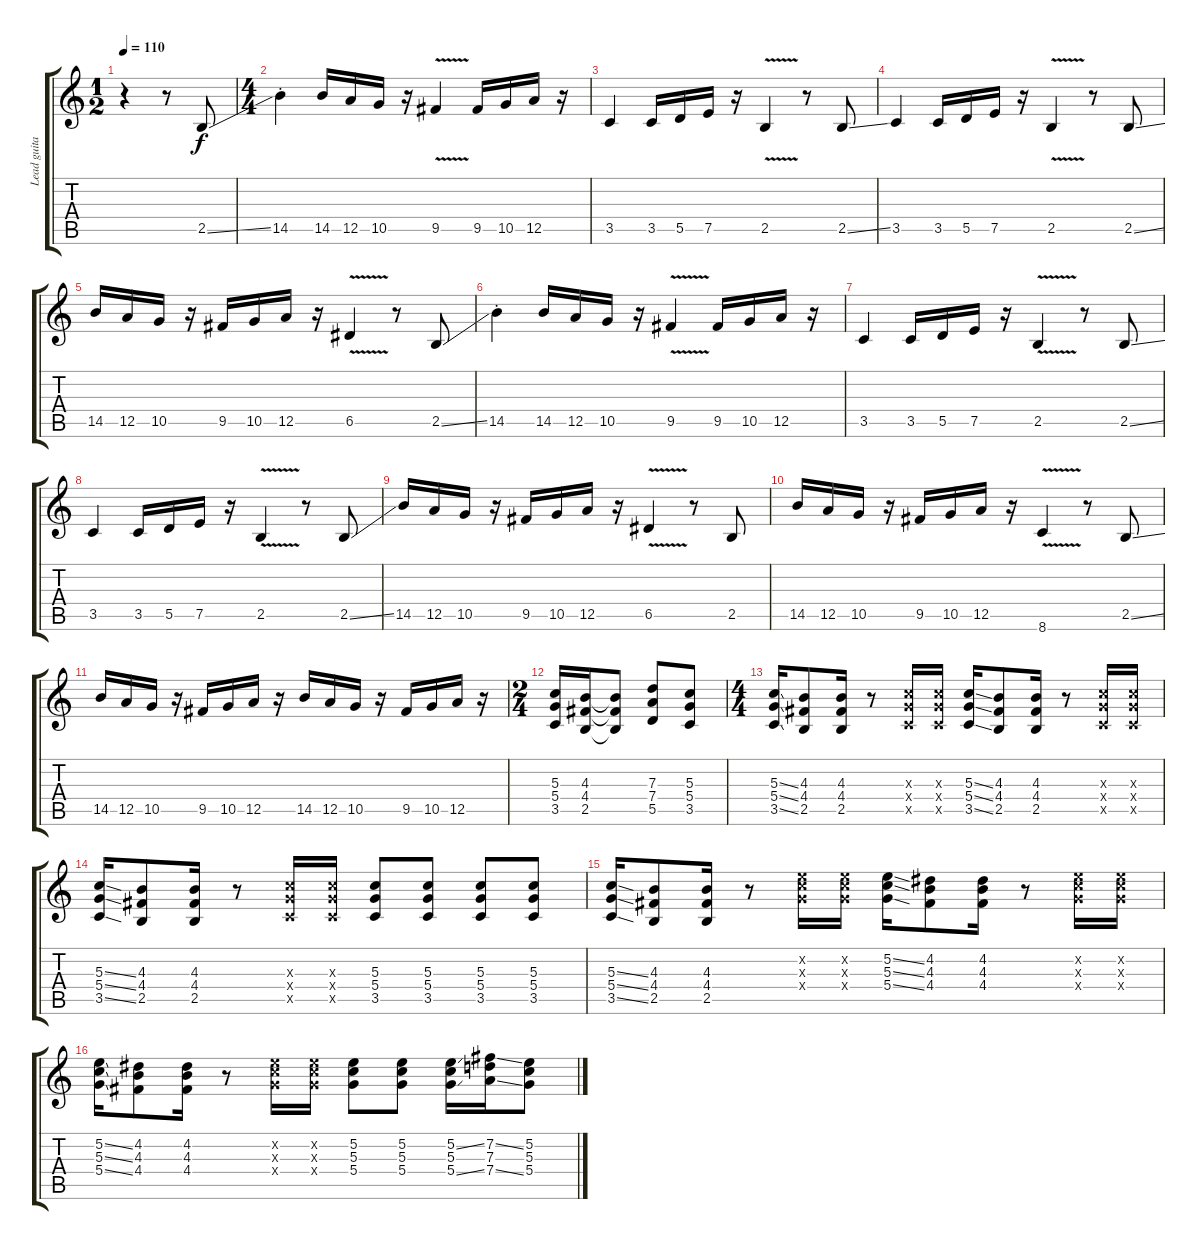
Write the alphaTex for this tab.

\track ("Lead guitar" "Lead guita") {instrument overdrivenguitar}
\staff {score tabs}
\tuning (E4 B3 G3 D3 A2 E2) {hide}
\ts (1 2)
\tempo 110
\clef g2
\ks c
r.4{dy f instrument overdrivenguitar} r.8 2.5{ss}.8 |
\ts (4 4)
14.5{st}.4 14.5.16 12.5.16 10.5.16 r.16 9.5{v}.4 9.5.16 10.5.16 12.5.16 r.16 |
3.5.4 3.5.16 5.5.16 7.5.16 r.16 2.5{v}.4 r.8 2.5{ss}.8 |
3.5.4 3.5.16 5.5.16 7.5.16 r.16 2.5{v}.4 r.8 2.5{ss}.8 |
14.5.16 12.5.16 10.5.16 r.16 9.5.16 10.5.16 12.5.16 r.16 6.5{v}.4 r.8 2.5{ss}.8 |
14.5{st}.4 14.5.16 12.5.16 10.5.16 r.16 9.5{v}.4 9.5.16 10.5.16 12.5.16 r.16 |
3.5.4 3.5.16 5.5.16 7.5.16 r.16 2.5{v}.4 r.8 2.5{ss}.8 |
3.5.4 3.5.16 5.5.16 7.5.16 r.16 2.5{v}.4 r.8 2.5{ss}.8 |
14.5.16 12.5.16 10.5.16 r.16 9.5.16 10.5.16 12.5.16 r.16 6.5{v}.4 r.8 2.5.8 |
14.5.16 12.5.16 10.5.16 r.16 9.5.16 10.5.16 12.5.16 r.16 8.6{v}.4 r.8 2.5{ss}.8 |
14.5.16 12.5.16 10.5.16 r.16 9.5.16 10.5.16 12.5.16 r.16 14.5.16 12.5.16 10.5.16 r.16 9.5.16 10.5.16 12.5.16 r.16 |
\ts (2 4)
(5.3 5.4 3.5).16 (4.3 4.4 2.5).16 (4.3{t} 4.4{t} 2.5{t}).8 (7.3 7.4 5.5).8 (5.3 5.4 3.5).8 |
\ts (4 4)
(5.3{ss} 5.4{ss} 3.5{ss}).16 (4.3 4.4 2.5).8 (4.3 4.4 2.5).16 r.8 (5.3{x} 5.4{x} 3.5{x}).16 (5.3{x} 5.4{x} 3.5{x}).16 (5.3{ss} 5.4{ss} 3.5{ss}).16 (4.3 4.4 2.5).8 (4.3 4.4 2.5).16 r.8 (5.3{x} 5.4{x} 3.5{x}).16 (5.3{x} 5.4{x} 3.5{x}).16 |
(5.3{ss} 5.4{ss} 3.5{ss}).16 (4.3 4.4 2.5).8 (4.3 4.4 2.5).16 r.8 (5.3{x} 5.4{x} 3.5{x}).16 (5.3{x} 5.4{x} 3.5{x}).16 (5.3 5.4 3.5).8 (5.3 5.4 3.5).8 (5.3 5.4 3.5).8 (5.3 5.4 3.5).8 |
(5.3{ss} 5.4{ss} 3.5{ss}).16 (4.3 4.4 2.5).8 (4.3 4.4 2.5).16 r.8 (5.2{x} 5.3{x} 5.4{x}).16 (5.2{x} 5.3{x} 5.4{x}).16 (5.2{ss} 5.3{ss} 5.4{ss}).16 (4.2 4.3 4.4).8 (4.2 4.3 4.4).16 r.8 (5.2{x} 5.3{x} 5.4{x}).16 (5.2{x} 5.3{x} 5.4{x}).16 |
(5.2{ss} 5.3{ss} 5.4{ss}).16 (4.2 4.3 4.4).8 (4.2 4.3 4.4).16 r.8 (5.2{x} 5.3{x} 5.4{x}).16 (5.2{x} 5.3{x} 5.4{x}).16 (5.2 5.3 5.4).8 (5.2 5.3 5.4).8 (5.2{ss} 5.3 5.4{ss}).16 (7.2{ss} 7.3 7.4{ss}).16 (5.2 5.3 5.4).8
